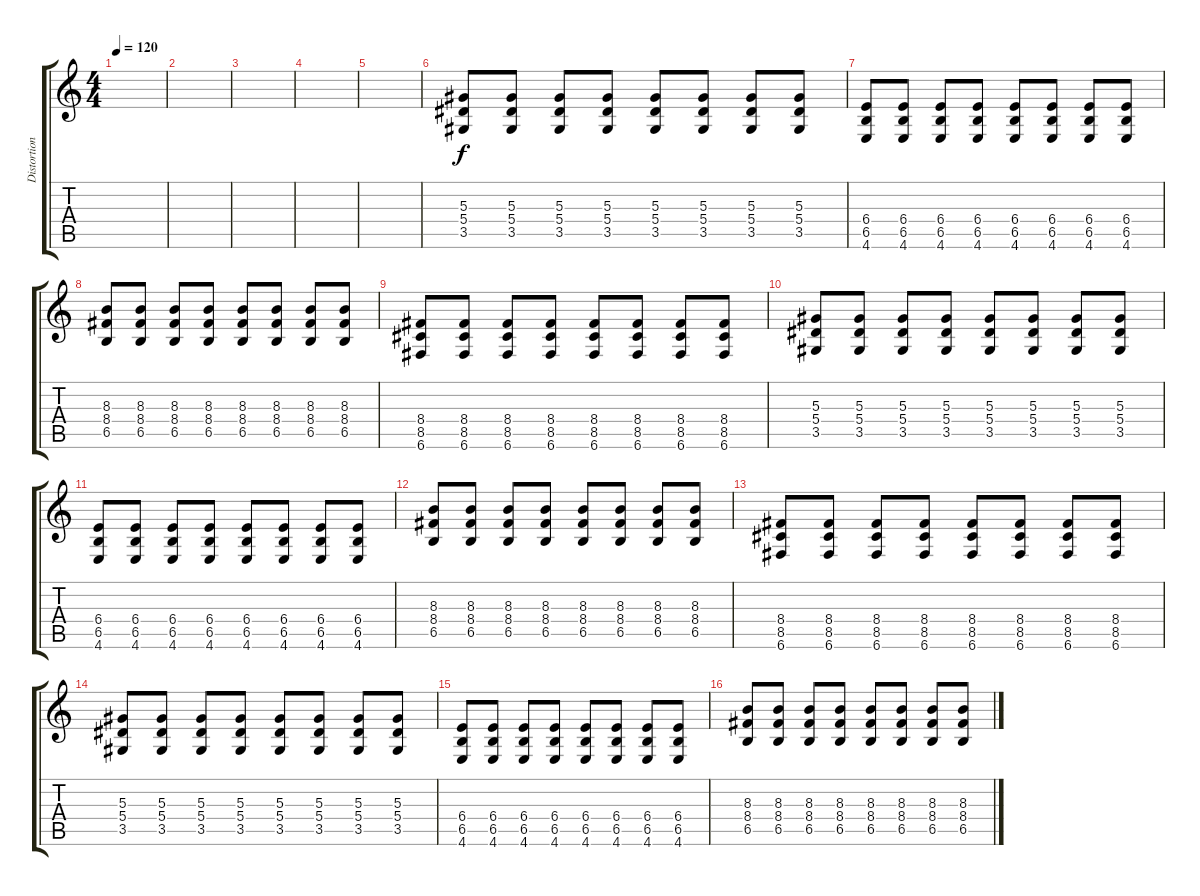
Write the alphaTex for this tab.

\track ("Distortion 2" "Distortion") {instrument overdrivenguitar}
\staff {score tabs}
\tuning (C4 G3 Eb3 Bb2 F2 C2) {hide}
\ts (4 4)
\tempo 120
\clef g2
\ks c
|
|
|
|
|
(5.3 5.4 3.5).8 (5.3 5.4 3.5).8 (5.3 5.4 3.5).8 (5.3 5.4 3.5).8 (5.3 5.4 3.5).8 (5.3 5.4 3.5).8 (5.3 5.4 3.5).8 (5.3 5.4 3.5).8 |
(6.4 6.5 4.6).8 (6.4 6.5 4.6).8 (6.4 6.5 4.6).8 (6.4 6.5 4.6).8 (6.4 6.5 4.6).8 (6.4 6.5 4.6).8 (6.4 6.5 4.6).8 (6.4 6.5 4.6).8 |
(8.3 8.4 6.5).8 (8.3 8.4 6.5).8 (8.3 8.4 6.5).8 (8.3 8.4 6.5).8 (8.3 8.4 6.5).8 (8.3 8.4 6.5).8 (8.3 8.4 6.5).8 (8.3 8.4 6.5).8 |
(8.4 8.5 6.6).8 (8.4 8.5 6.6).8 (8.4 8.5 6.6).8 (8.4 8.5 6.6).8 (8.4 8.5 6.6).8 (8.4 8.5 6.6).8 (8.4 8.5 6.6).8 (8.4 8.5 6.6).8 |
(5.3 5.4 3.5).8 (5.3 5.4 3.5).8 (5.3 5.4 3.5).8 (5.3 5.4 3.5).8 (5.3 5.4 3.5).8 (5.3 5.4 3.5).8 (5.3 5.4 3.5).8 (5.3 5.4 3.5).8 |
(6.4 6.5 4.6).8 (6.4 6.5 4.6).8 (6.4 6.5 4.6).8 (6.4 6.5 4.6).8 (6.4 6.5 4.6).8 (6.4 6.5 4.6).8 (6.4 6.5 4.6).8 (6.4 6.5 4.6).8 |
(8.3 8.4 6.5).8 (8.3 8.4 6.5).8 (8.3 8.4 6.5).8 (8.3 8.4 6.5).8 (8.3 8.4 6.5).8 (8.3 8.4 6.5).8 (8.3 8.4 6.5).8 (8.3 8.4 6.5).8 |
(8.4 8.5 6.6).8 (8.4 8.5 6.6).8 (8.4 8.5 6.6).8 (8.4 8.5 6.6).8 (8.4 8.5 6.6).8 (8.4 8.5 6.6).8 (8.4 8.5 6.6).8 (8.4 8.5 6.6).8 |
(5.3 5.4 3.5).8 (5.3 5.4 3.5).8 (5.3 5.4 3.5).8 (5.3 5.4 3.5).8 (5.3 5.4 3.5).8 (5.3 5.4 3.5).8 (5.3 5.4 3.5).8 (5.3 5.4 3.5).8 |
(6.4 6.5 4.6).8 (6.4 6.5 4.6).8 (6.4 6.5 4.6).8 (6.4 6.5 4.6).8 (6.4 6.5 4.6).8 (6.4 6.5 4.6).8 (6.4 6.5 4.6).8 (6.4 6.5 4.6).8 |
(8.3 8.4 6.5).8 (8.3 8.4 6.5).8 (8.3 8.4 6.5).8 (8.3 8.4 6.5).8 (8.3 8.4 6.5).8 (8.3 8.4 6.5).8 (8.3 8.4 6.5).8 (8.3 8.4 6.5).8
